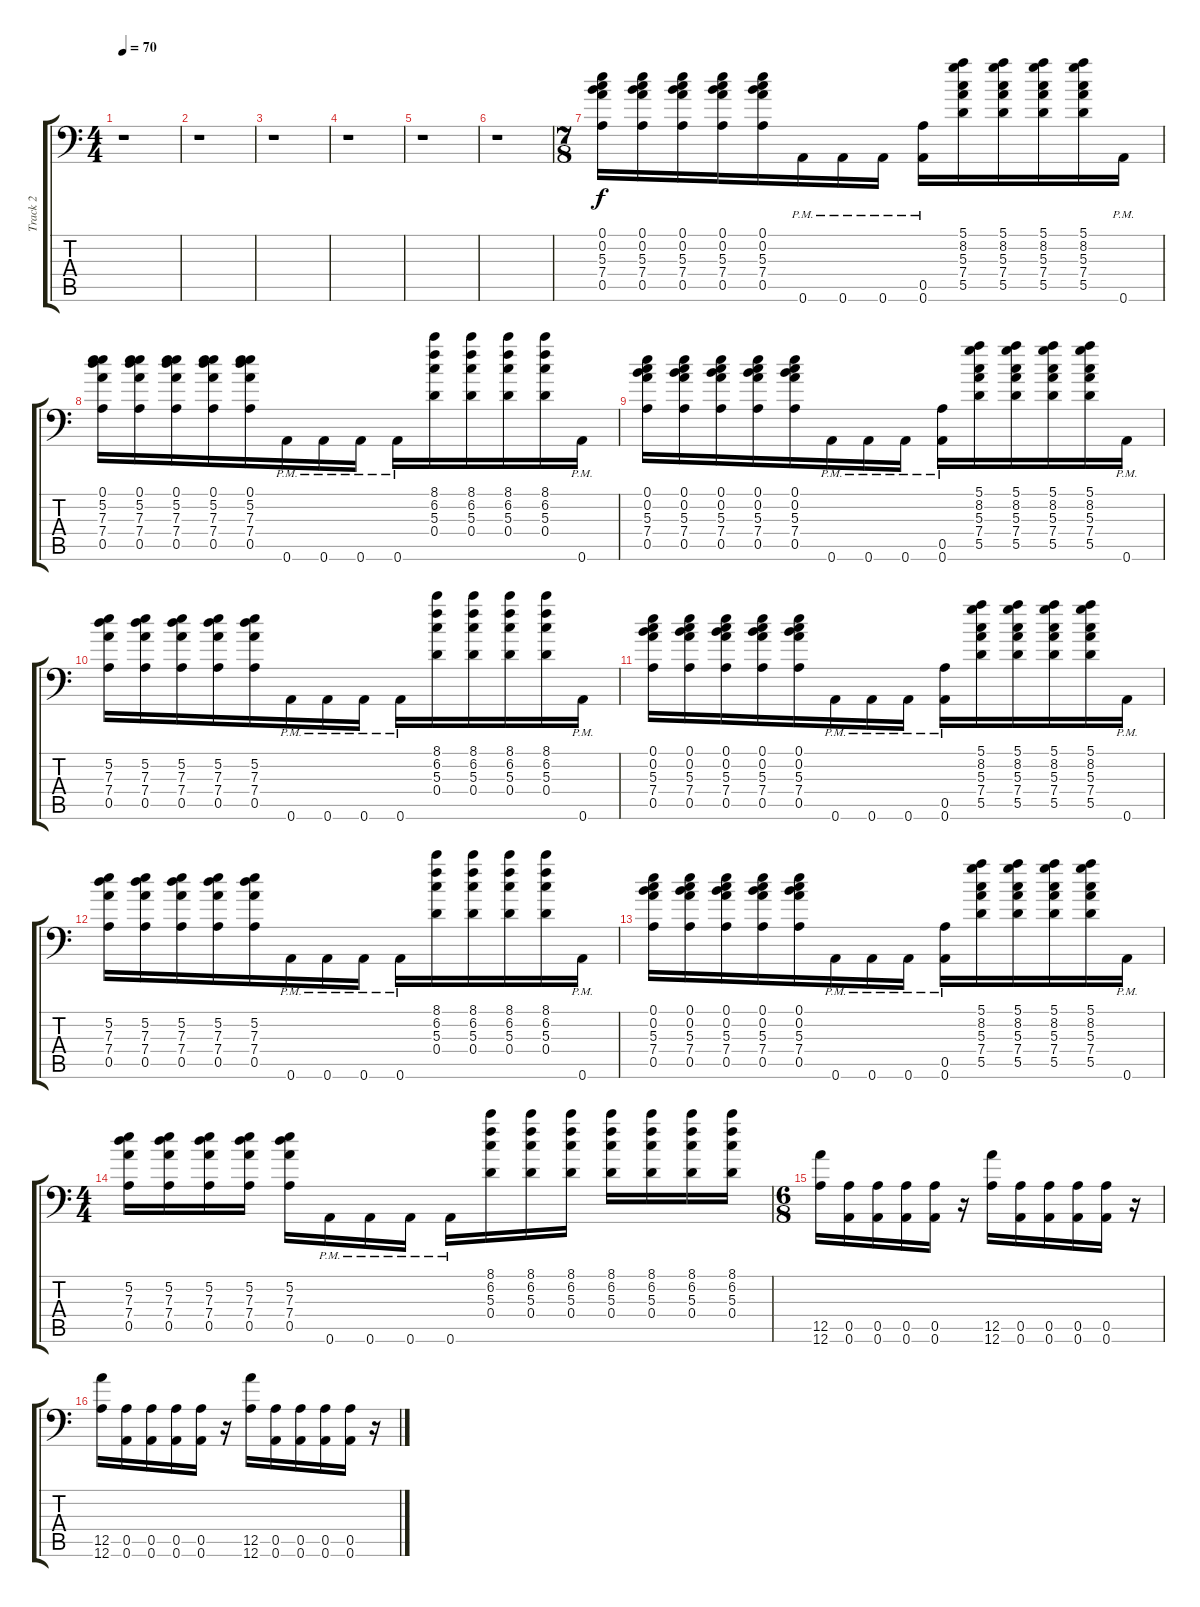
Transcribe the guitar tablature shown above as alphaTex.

\track ("Track 2" "Track 2") {instrument overdrivenguitar}
\staff {score tabs}
\tuning (E4 B3 G3 D3 A2 A1) {hide}
\ts (4 4)
\tempo 70
\clef f4
\ks c
r.1{dy f} |
r.1 |
r.1 |
r.1 |
r.1 |
r.1 |
\ts (7 8)
(0.1 0.2 5.3 7.4 0.5).16 (0.1 0.2 5.3 7.4 0.5).16 (0.1 0.2 5.3 7.4 0.5).16 (0.1 0.2 5.3 7.4 0.5).16 (0.1 0.2 5.3 7.4 0.5).16 0.6{pm}.16 0.6{pm}.16 0.6{pm}.16 (0.5{pm} 0.6{pm}).16 (5.1 8.2 5.3 7.4 5.5).16 (5.1 8.2 5.3 7.4 5.5).16 (5.1 8.2 5.3 7.4 5.5).16 (5.1 8.2 5.3 7.4 5.5).16 0.6{pm}.16 |
(0.1 5.2 7.3 7.4 0.5).16 (0.1 5.2 7.3 7.4 0.5).16 (0.1 5.2 7.3 7.4 0.5).16 (0.1 5.2 7.3 7.4 0.5).16 (0.1 5.2 7.3 7.4 0.5).16 0.6{pm}.16 0.6{pm}.16 0.6{pm}.16 0.6{pm}.16 (8.1 6.2 5.3 0.4).16 (8.1 6.2 5.3 0.4).16 (8.1 6.2 5.3 0.4).16 (8.1 6.2 5.3 0.4).16 0.6{pm}.16 |
(0.1 0.2 5.3 7.4 0.5).16 (0.1 0.2 5.3 7.4 0.5).16 (0.1 0.2 5.3 7.4 0.5).16 (0.1 0.2 5.3 7.4 0.5).16 (0.1 0.2 5.3 7.4 0.5).16 0.6{pm}.16 0.6{pm}.16 0.6{pm}.16 (0.5{pm} 0.6{pm}).16 (5.1 8.2 5.3 7.4 5.5).16 (5.1 8.2 5.3 7.4 5.5).16 (5.1 8.2 5.3 7.4 5.5).16 (5.1 8.2 5.3 7.4 5.5).16 0.6{pm}.16 |
(5.2 7.3 7.4 0.5).16 (5.2 7.3 7.4 0.5).16 (5.2 7.3 7.4 0.5).16 (5.2 7.3 7.4 0.5).16 (5.2 7.3 7.4 0.5).16 0.6{pm}.16 0.6{pm}.16 0.6{pm}.16 0.6{pm}.16 (8.1 6.2 5.3 0.4).16 (8.1 6.2 5.3 0.4).16 (8.1 6.2 5.3 0.4).16 (8.1 6.2 5.3 0.4).16 0.6{pm}.16 |
(0.1 0.2 5.3 7.4 0.5).16 (0.1 0.2 5.3 7.4 0.5).16 (0.1 0.2 5.3 7.4 0.5).16 (0.1 0.2 5.3 7.4 0.5).16 (0.1 0.2 5.3 7.4 0.5).16 0.6{pm}.16 0.6{pm}.16 0.6{pm}.16 (0.5{pm} 0.6{pm}).16 (5.1 8.2 5.3 7.4 5.5).16 (5.1 8.2 5.3 7.4 5.5).16 (5.1 8.2 5.3 7.4 5.5).16 (5.1 8.2 5.3 7.4 5.5).16 0.6{pm}.16 |
(5.2 7.3 7.4 0.5).16 (5.2 7.3 7.4 0.5).16 (5.2 7.3 7.4 0.5).16 (5.2 7.3 7.4 0.5).16 (5.2 7.3 7.4 0.5).16 0.6{pm}.16 0.6{pm}.16 0.6{pm}.16 0.6{pm}.16 (8.1 6.2 5.3 0.4).16 (8.1 6.2 5.3 0.4).16 (8.1 6.2 5.3 0.4).16 (8.1 6.2 5.3 0.4).16 0.6{pm}.16 |
(0.1 0.2 5.3 7.4 0.5).16 (0.1 0.2 5.3 7.4 0.5).16 (0.1 0.2 5.3 7.4 0.5).16 (0.1 0.2 5.3 7.4 0.5).16 (0.1 0.2 5.3 7.4 0.5).16 0.6{pm}.16 0.6{pm}.16 0.6{pm}.16 (0.5{pm} 0.6{pm}).16 (5.1 8.2 5.3 7.4 5.5).16 (5.1 8.2 5.3 7.4 5.5).16 (5.1 8.2 5.3 7.4 5.5).16 (5.1 8.2 5.3 7.4 5.5).16 0.6{pm}.16 |
\ts (4 4)
(5.2 7.3 7.4 0.5).16 (5.2 7.3 7.4 0.5).16 (5.2 7.3 7.4 0.5).16 (5.2 7.3 7.4 0.5).16 (5.2 7.3 7.4 0.5).16 0.6{pm}.16 0.6{pm}.16 0.6{pm}.16 0.6{pm}.16 (8.1 6.2 5.3 0.4).16 (8.1 6.2 5.3 0.4).16 (8.1 6.2 5.3 0.4).16 (8.1 6.2 5.3 0.4).16 (8.1 6.2 5.3 0.4).16 (8.1 6.2 5.3 0.4).16 (8.1 6.2 5.3 0.4).16 |
\ts (6 8)
(12.5 12.6).16 (0.5 0.6).16 (0.5 0.6).16 (0.5 0.6).16 (0.5 0.6).16 r.16 (12.5 12.6).16 (0.5 0.6).16 (0.5 0.6).16 (0.5 0.6).16 (0.5 0.6).16 r.16 |
(12.5 12.6).16 (0.5 0.6).16 (0.5 0.6).16 (0.5 0.6).16 (0.5 0.6).16 r.16 (12.5 12.6).16 (0.5 0.6).16 (0.5 0.6).16 (0.5 0.6).16 (0.5 0.6).16 r.16
